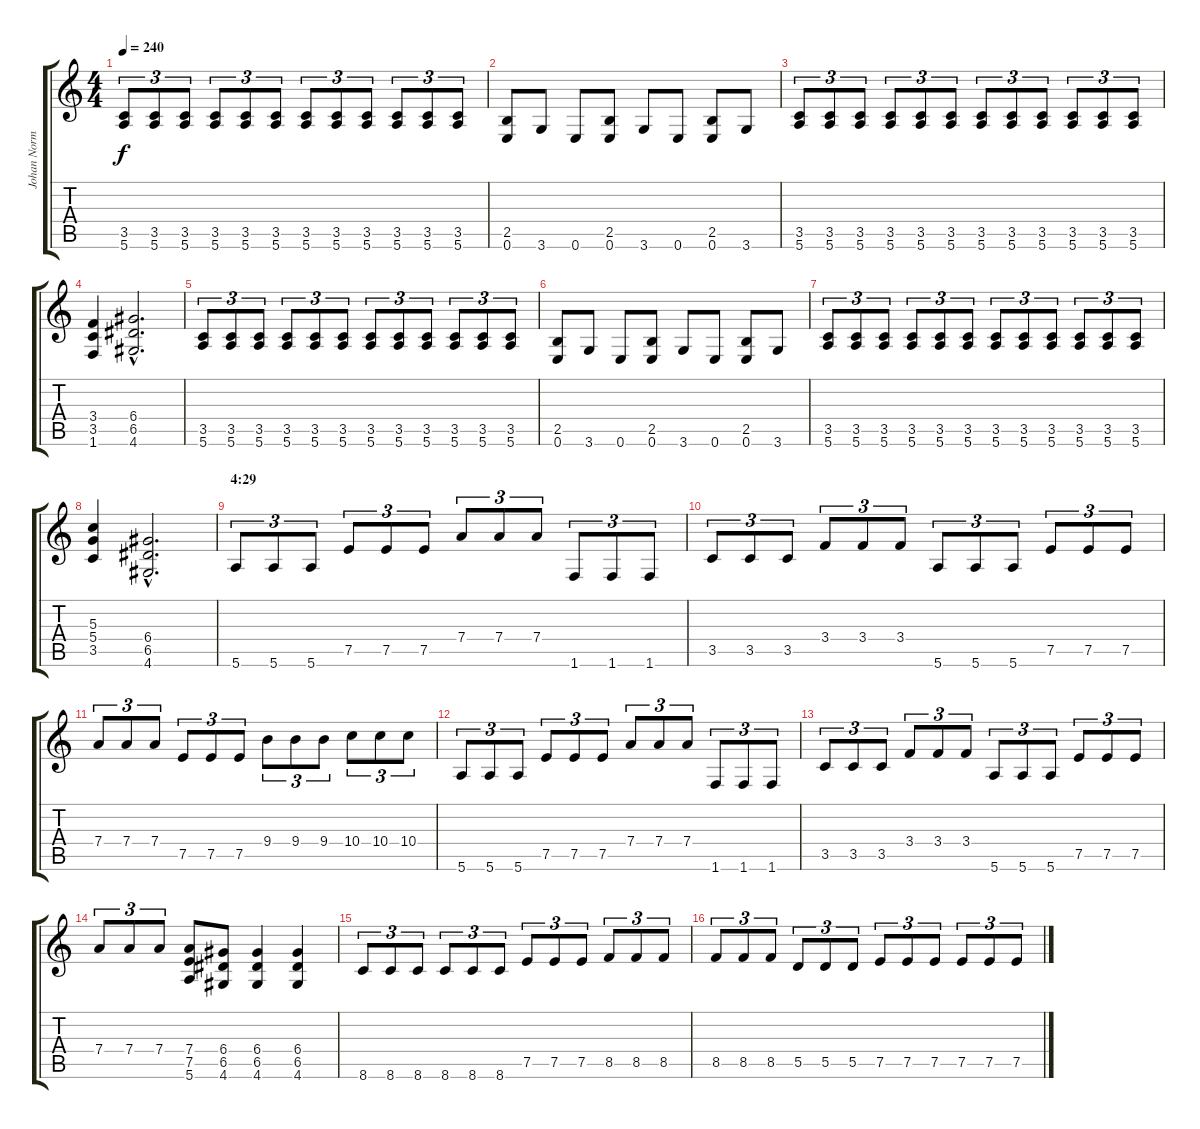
\track ("Johan Norman" "Johan Norm") {instrument distortionguitar}
\staff {score tabs}
\tuning (E4 B3 G3 D3 A2 E2) {hide}
\ts (4 4)
\tempo 240
\clef g2
\ks c
(3.5 5.6).8{tu (3 2) dy f} (3.5 5.6).8{tu (3 2)} (3.5 5.6).8{tu (3 2)} (3.5 5.6).8{tu (3 2)} (3.5 5.6).8{tu (3 2)} (3.5 5.6).8{tu (3 2)} (3.5 5.6).8{tu (3 2)} (3.5 5.6).8{tu (3 2)} (3.5 5.6).8{tu (3 2)} (3.5 5.6).8{tu (3 2)} (3.5 5.6).8{tu (3 2)} (3.5 5.6).8{tu (3 2)} |
(2.5 0.6).8 3.6.8 0.6.8 (2.5 0.6).8 3.6.8 0.6.8 (2.5 0.6).8 3.6.8 |
(3.5 5.6).8{tu (3 2)} (3.5 5.6).8{tu (3 2)} (3.5 5.6).8{tu (3 2)} (3.5 5.6).8{tu (3 2)} (3.5 5.6).8{tu (3 2)} (3.5 5.6).8{tu (3 2)} (3.5 5.6).8{tu (3 2)} (3.5 5.6).8{tu (3 2)} (3.5 5.6).8{tu (3 2)} (3.5 5.6).8{tu (3 2)} (3.5 5.6).8{tu (3 2)} (3.5 5.6).8{tu (3 2)} |
(3.4 3.5 1.6).4 (6.4{hac} 6.5{hac} 4.6{hac}).2{d} |
(3.5 5.6).8{tu (3 2)} (3.5 5.6).8{tu (3 2)} (3.5 5.6).8{tu (3 2)} (3.5 5.6).8{tu (3 2)} (3.5 5.6).8{tu (3 2)} (3.5 5.6).8{tu (3 2)} (3.5 5.6).8{tu (3 2)} (3.5 5.6).8{tu (3 2)} (3.5 5.6).8{tu (3 2)} (3.5 5.6).8{tu (3 2)} (3.5 5.6).8{tu (3 2)} (3.5 5.6).8{tu (3 2)} |
(2.5 0.6).8 3.6.8 0.6.8 (2.5 0.6).8 3.6.8 0.6.8 (2.5 0.6).8 3.6.8 |
(3.5 5.6).8{tu (3 2)} (3.5 5.6).8{tu (3 2)} (3.5 5.6).8{tu (3 2)} (3.5 5.6).8{tu (3 2)} (3.5 5.6).8{tu (3 2)} (3.5 5.6).8{tu (3 2)} (3.5 5.6).8{tu (3 2)} (3.5 5.6).8{tu (3 2)} (3.5 5.6).8{tu (3 2)} (3.5 5.6).8{tu (3 2)} (3.5 5.6).8{tu (3 2)} (3.5 5.6).8{tu (3 2)} |
(5.3 5.4 3.5).4 (6.4{hac} 6.5{hac} 4.6{hac}).2{d} |
\section ("" "4:29")
5.6.8{tu (3 2)} 5.6.8{tu (3 2)} 5.6.8{tu (3 2)} 7.5.8{tu (3 2)} 7.5.8{tu (3 2)} 7.5.8{tu (3 2)} 7.4.8{tu (3 2)} 7.4.8{tu (3 2)} 7.4.8{tu (3 2)} 1.6.8{tu (3 2)} 1.6.8{tu (3 2)} 1.6.8{tu (3 2)} |
3.5.8{tu (3 2)} 3.5.8{tu (3 2)} 3.5.8{tu (3 2)} 3.4.8{tu (3 2)} 3.4.8{tu (3 2)} 3.4.8{tu (3 2)} 5.6.8{tu (3 2)} 5.6.8{tu (3 2)} 5.6.8{tu (3 2)} 7.5.8{tu (3 2)} 7.5.8{tu (3 2)} 7.5.8{tu (3 2)} |
7.4.8{tu (3 2)} 7.4.8{tu (3 2)} 7.4.8{tu (3 2)} 7.5.8{tu (3 2)} 7.5.8{tu (3 2)} 7.5.8{tu (3 2)} 9.4.8{tu (3 2)} 9.4.8{tu (3 2)} 9.4.8{tu (3 2)} 10.4.8{tu (3 2)} 10.4.8{tu (3 2)} 10.4.8{tu (3 2)} |
5.6.8{tu (3 2)} 5.6.8{tu (3 2)} 5.6.8{tu (3 2)} 7.5.8{tu (3 2)} 7.5.8{tu (3 2)} 7.5.8{tu (3 2)} 7.4.8{tu (3 2)} 7.4.8{tu (3 2)} 7.4.8{tu (3 2)} 1.6.8{tu (3 2)} 1.6.8{tu (3 2)} 1.6.8{tu (3 2)} |
3.5.8{tu (3 2)} 3.5.8{tu (3 2)} 3.5.8{tu (3 2)} 3.4.8{tu (3 2)} 3.4.8{tu (3 2)} 3.4.8{tu (3 2)} 5.6.8{tu (3 2)} 5.6.8{tu (3 2)} 5.6.8{tu (3 2)} 7.5.8{tu (3 2)} 7.5.8{tu (3 2)} 7.5.8{tu (3 2)} |
7.4.8{tu (3 2)} 7.4.8{tu (3 2)} 7.4.8{tu (3 2)} (7.4 7.5 5.6).8 (6.4 6.5 4.6).8 (6.4 6.5 4.6).4 (6.4 6.5 4.6).4 |
8.6.8{tu (3 2)} 8.6.8{tu (3 2)} 8.6.8{tu (3 2)} 8.6.8{tu (3 2)} 8.6.8{tu (3 2)} 8.6.8{tu (3 2)} 7.5.8{tu (3 2)} 7.5.8{tu (3 2)} 7.5.8{tu (3 2)} 8.5.8{tu (3 2)} 8.5.8{tu (3 2)} 8.5.8{tu (3 2)} |
8.5.8{tu (3 2)} 8.5.8{tu (3 2)} 8.5.8{tu (3 2)} 5.5.8{tu (3 2)} 5.5.8{tu (3 2)} 5.5.8{tu (3 2)} 7.5.8{tu (3 2)} 7.5.8{tu (3 2)} 7.5.8{tu (3 2)} 7.5.8{tu (3 2)} 7.5.8{tu (3 2)} 7.5.8{tu (3 2)}
